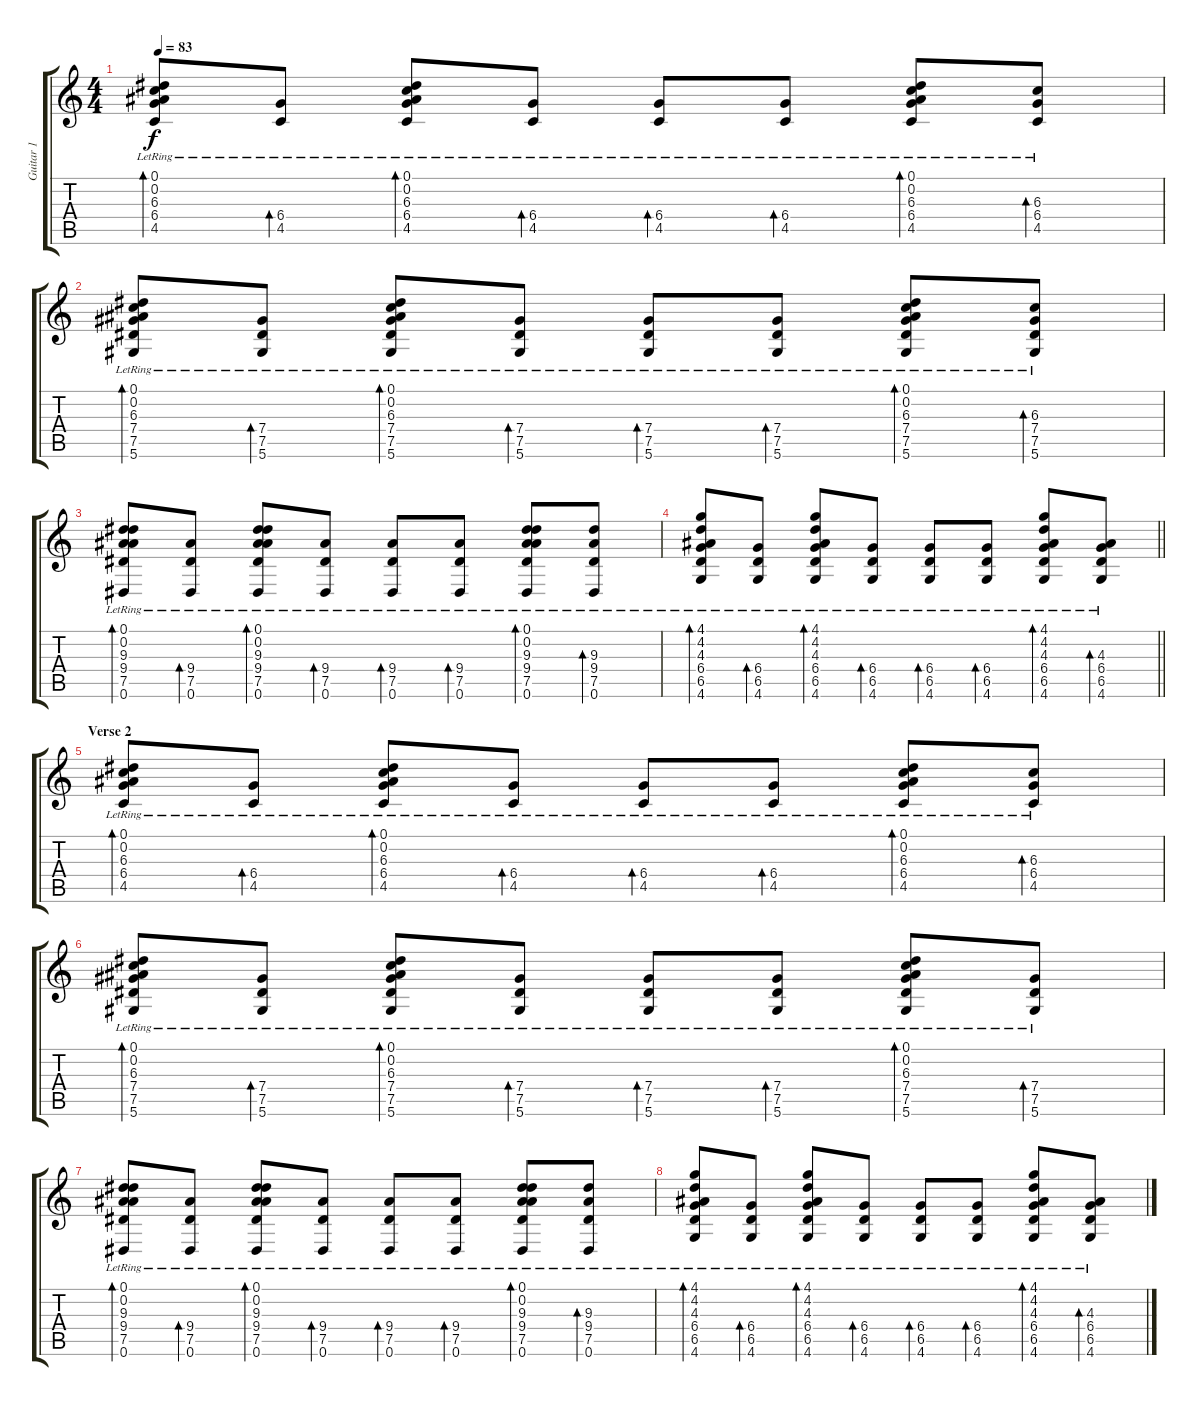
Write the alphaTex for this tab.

\track ("Guitar 1" "Guitar 1") {instrument acousticguitarsteel}
\staff {score tabs}
\tuning (Eb4 Bb3 Gb3 Db3 Ab2 Eb2) {hide}
\ts (4 4)
\tempo 83
\clef g2
\ks c
(0.1{lr} 0.2{lr} 6.3{lr} 6.4{lr} 4.5{lr}).8{bd 30 dy f} (6.4{lr} 4.5{lr}).8{bd 30} (0.1{lr} 0.2{lr} 6.3{lr} 6.4{lr} 4.5{lr}).8{bd 30} (6.4{lr} 4.5{lr}).8{bd 30} (6.4{lr} 4.5{lr}).8{bd 30} (6.4{lr} 4.5{lr}).8{bd 30} (0.1{lr} 0.2{lr} 6.3{lr} 6.4{lr} 4.5{lr}).8{bd 30} (6.3{lr} 6.4{lr} 4.5{lr}).8{bd 30} |
(0.1{lr} 0.2{lr} 6.3{lr} 7.4{lr} 7.5{lr} 5.6{lr}).8{bd 30} (7.4{lr} 7.5{lr} 5.6{lr}).8{bd 30} (0.1{lr} 0.2{lr} 6.3{lr} 7.4{lr} 7.5{lr} 5.6{lr}).8{bd 30} (7.4{lr} 7.5{lr} 5.6{lr}).8{bd 30} (7.4{lr} 7.5{lr} 5.6{lr}).8{bd 30} (7.4{lr} 7.5{lr} 5.6{lr}).8{bd 30} (0.1{lr} 0.2{lr} 6.3{lr} 7.4{lr} 7.5{lr} 5.6{lr}).8{bd 30} (6.3{lr} 7.4{lr} 7.5{lr} 5.6{lr}).8{bd 30} |
(0.1{lr} 0.2{lr} 9.3{lr} 9.4{lr} 7.5{lr} 0.6{lr}).8{bd 30} (9.4{lr} 7.5{lr} 0.6{lr}).8{bd 30} (0.1{lr} 0.2{lr} 9.3{lr} 9.4{lr} 7.5{lr} 0.6{lr}).8{bd 30} (9.4{lr} 7.5{lr} 0.6{lr}).8{bd 30} (9.4{lr} 7.5{lr} 0.6{lr}).8{bd 30} (9.4{lr} 7.5{lr} 0.6{lr}).8{bd 30} (0.1{lr} 0.2{lr} 9.3{lr} 9.4{lr} 7.5{lr} 0.6{lr}).8{bd 30} (9.3{lr} 9.4{lr} 7.5{lr} 0.6{lr}).8{bd 30} |
\barLineRight lightlight
(4.1{lr} 4.2{lr} 4.3{lr} 6.4{lr} 6.5{lr} 4.6{lr}).8{bd 30} (6.4{lr} 6.5{lr} 4.6{lr}).8{bd 30} (4.1{lr} 4.2{lr} 4.3{lr} 6.4{lr} 6.5{lr} 4.6{lr}).8{bd 30} (6.4{lr} 6.5{lr} 4.6{lr}).8{bd 30} (6.4{lr} 6.5{lr} 4.6{lr}).8{bd 30} (6.4{lr} 6.5{lr} 4.6{lr}).8{bd 30} (4.1{lr} 4.2{lr} 4.3{lr} 6.4{lr} 6.5{lr} 4.6{lr}).8{bd 30} (4.3{lr} 6.4{lr} 6.5{lr} 4.6{lr}).8{bd 30} |
\section ("" "Verse 2")
(0.1{lr} 0.2{lr} 6.3{lr} 6.4{lr} 4.5{lr}).8{bd 30} (6.4{lr} 4.5{lr}).8{bd 30} (0.1{lr} 0.2{lr} 6.3{lr} 6.4{lr} 4.5{lr}).8{bd 30} (6.4{lr} 4.5{lr}).8{bd 30} (6.4{lr} 4.5{lr}).8{bd 30} (6.4{lr} 4.5{lr}).8{bd 30} (0.1{lr} 0.2{lr} 6.3{lr} 6.4{lr} 4.5{lr}).8{bd 30} (6.3{lr} 6.4{lr} 4.5{lr}).8{bd 30} |
(0.1{lr} 0.2{lr} 6.3{lr} 7.4{lr} 7.5{lr} 5.6{lr}).8{bd 30} (7.4{lr} 7.5{lr} 5.6{lr}).8{bd 30} (0.1{lr} 0.2{lr} 6.3{lr} 7.4{lr} 7.5{lr} 5.6{lr}).8{bd 30} (7.4{lr} 7.5{lr} 5.6{lr}).8{bd 30} (7.4{lr} 7.5{lr} 5.6{lr}).8{bd 30} (7.4{lr} 7.5{lr} 5.6{lr}).8{bd 30} (0.1{lr} 0.2{lr} 6.3{lr} 7.4{lr} 7.5{lr} 5.6{lr}).8{bd 30} (7.4{lr} 7.5{lr} 5.6{lr}).8{bd 30} |
(0.1{lr} 0.2{lr} 9.3{lr} 9.4{lr} 7.5{lr} 0.6{lr}).8{bd 30} (9.4{lr} 7.5{lr} 0.6{lr}).8{bd 30} (0.1{lr} 0.2{lr} 9.3{lr} 9.4{lr} 7.5{lr} 0.6{lr}).8{bd 30} (9.4{lr} 7.5{lr} 0.6{lr}).8{bd 30} (9.4{lr} 7.5{lr} 0.6{lr}).8{bd 30} (9.4{lr} 7.5{lr} 0.6{lr}).8{bd 30} (0.1{lr} 0.2{lr} 9.3{lr} 9.4{lr} 7.5{lr} 0.6{lr}).8{bd 30} (9.3{lr} 9.4{lr} 7.5{lr} 0.6{lr}).8{bd 30} |
(4.1{lr} 4.2{lr} 4.3{lr} 6.4{lr} 6.5{lr} 4.6{lr}).8{bd 30} (6.4{lr} 6.5{lr} 4.6{lr}).8{bd 30} (4.1{lr} 4.2{lr} 4.3{lr} 6.4{lr} 6.5{lr} 4.6{lr}).8{bd 30} (6.4{lr} 6.5{lr} 4.6{lr}).8{bd 30} (6.4{lr} 6.5{lr} 4.6{lr}).8{bd 30} (6.4{lr} 6.5{lr} 4.6{lr}).8{bd 30} (4.1{lr} 4.2{lr} 4.3{lr} 6.4{lr} 6.5{lr} 4.6{lr}).8{bd 30} (4.3{lr} 6.4{lr} 6.5{lr} 4.6{lr}).8{bd 30}
